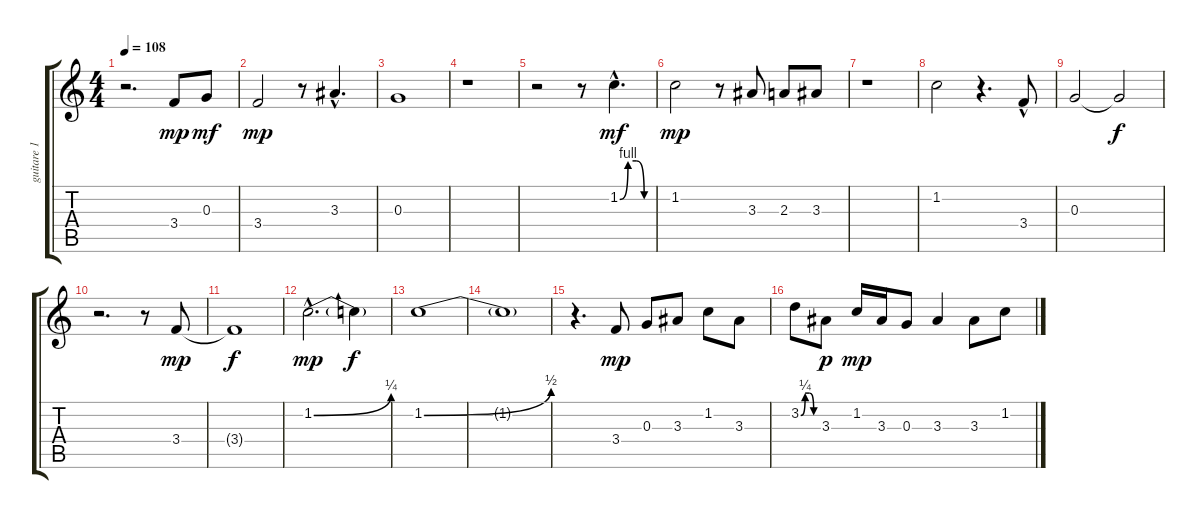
\track ("guitare 1" "guitare 1") {instrument acousticguitarsteel}
\staff {score tabs}
\tuning (E4 B3 G3 D3 A2 E2) {hide}
\ts (4 4)
\tempo 108
\clef g2
\ks c
r.2{d dy ff} 3.4.8{dy mp} 0.3.8{dy mf} |
3.4.2{dy mp} r.8 3.3{hac}.4{d} |
0.3.1 |
r.1 |
r.2 r.8 1.2{be (custom 0 0 15 4 30 4 45 0 60 0) hac}.4{d dy mf} |
1.2.2{dy mp} r.8 3.3.8 2.3.8 3.3.8 |
r.1 |
1.2.2 r.4{d} 3.4{hac}.8 |
0.3.2 0.3{t}.2{dy f} |
r.2{d} r.8 3.4.8{dy mp} |
3.4{t}.1{dy f} |
1.2{be (bend 0 0 60 1) hac}.2{d dy mp} 1.2{t}.4{dy f} |
1.2{be (bend 0 0 60 2)}.1 |
1.2{t}.1 |
r.4{d} 3.4.8{dy mp} 0.3.8 3.3.8 1.2.8 3.3.8 |
3.2{be (custom 0 0 15 1 30 1 45 0 60 0)}.8 3.3.8{dy p} 1.2.16{dy mp} 3.3.16 0.3.8 3.3.4 3.3.8 1.2.8
